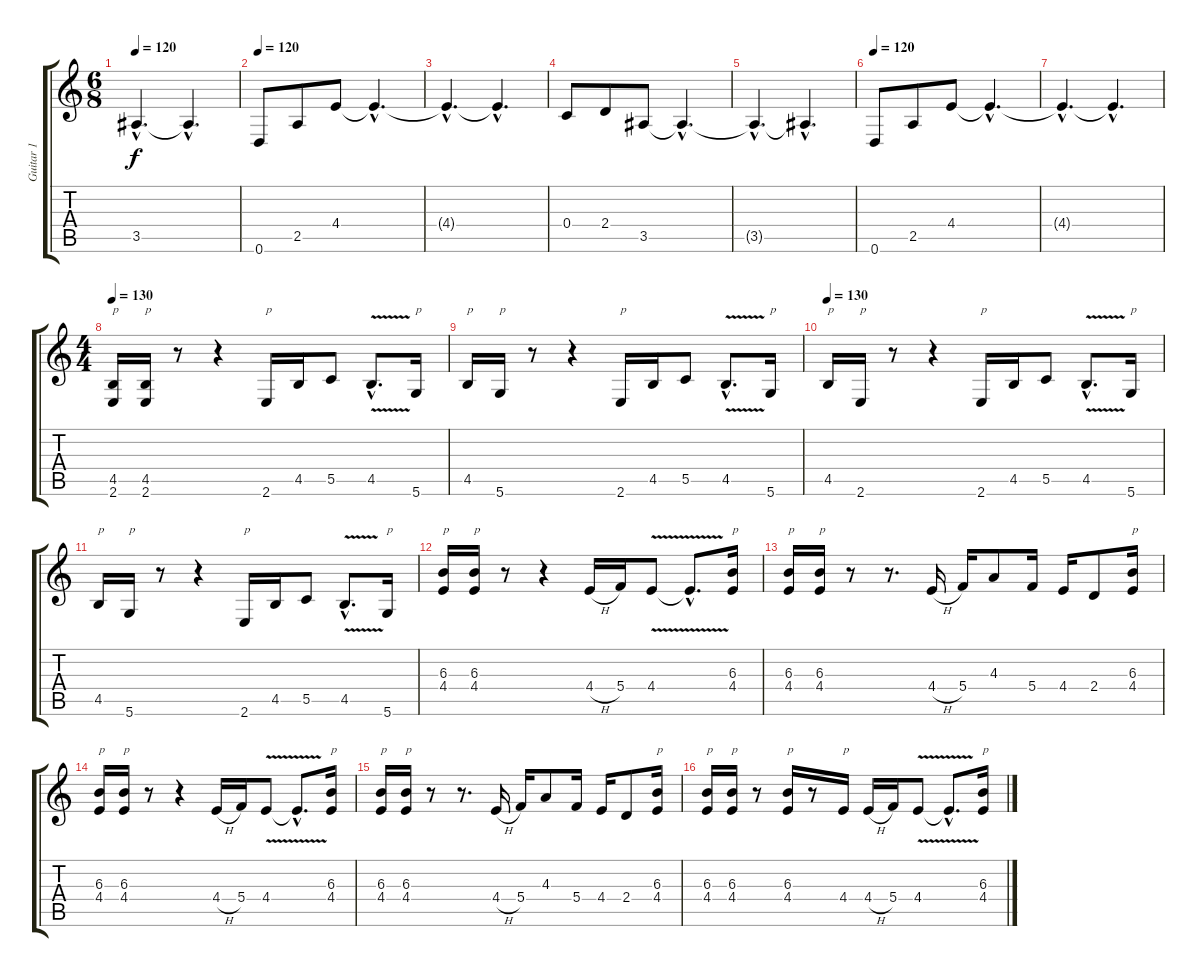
\track ("Guitar 1" "Guitar 1") {instrument distortionguitar}
\staff {score tabs}
\tuning (D4 A3 F3 C3 G2 D2) {hide}
\ts (6 8)
\tempo 120
\clef g2
\ks c
3.5{hac t}.4{d dy f} 3.5{hac t}.4{d} |
\tempo 120
0.6.8 2.5.8 4.4.8 4.4{hac t}.4{d} |
4.4{hac t}.4{d} 4.4{hac t}.4{d} |
0.4.8 2.4.8 3.5.8 3.5{hac t}.4{d} |
3.5{hac t}.4{d} 3.5{hac t}.4{d} |
\tempo 120
0.6.8 2.5.8 4.4.8 4.4{hac t}.4{d} |
4.4{hac t}.4{d} 4.4{hac t}.4{d} |
\ts (4 4)
\tempo 130
(4.5 2.6).16{txt "p"} (4.5 2.6).16{txt "p"} r.8 r.4 2.6.16{txt "p"} 4.5.16 5.5.8 4.5{v hac}.8{d} 5.6.16{txt "p"} |
4.5.16{txt "p"} 5.6.16{txt "p"} r.8 r.4 2.6.16{txt "p"} 4.5.16 5.5.8 4.5{v hac}.8{d} 5.6.16{txt "p"} |
\tempo 130
4.5.16{txt "p"} 2.6.16{txt "p"} r.8 r.4 2.6.16{txt "p"} 4.5.16 5.5.8 4.5{v hac}.8{d} 5.6.16{txt "p"} |
4.5.16{txt "p"} 5.6.16{txt "p"} r.8 r.4 2.6.16{txt "p"} 4.5.16 5.5.8 4.5{v hac}.8{d} 5.6.16{txt "p"} |
(6.3 4.4).16{txt "p"} (6.3 4.4).16{txt "p"} r.8 r.4 4.4{h}.16 5.4.16 4.4{v}.8 4.4{hac t}.8{d} (6.3 4.4).16{txt "p"} |
(6.3 4.4).16{txt "p"} (6.3 4.4).16{txt "p"} r.8 r.8{d} 4.4{h}.16 5.4.16 4.3.8 5.4.16 4.4.16 2.4.8 (6.3 4.4).16{txt "p"} |
(6.3 4.4).16{txt "p"} (6.3 4.4).16{txt "p"} r.8 r.4 4.4{h}.16 5.4.16 4.4{v}.8 4.4{hac t}.8{d} (6.3 4.4).16{txt "p"} |
(6.3 4.4).16{txt "p"} (6.3 4.4).16{txt "p"} r.8 r.8{d} 4.4{h}.16 5.4.16 4.3.8 5.4.16 4.4.16 2.4.8 (6.3 4.4).16{txt "p"} |
(6.3 4.4).16{txt "p"} (6.3 4.4).16{txt "p"} r.8 (6.3 4.4).16{txt "p"} r.8 4.4.16{txt "p"} 4.4{h}.16 5.4.16 4.4{v}.8 4.4{hac t}.8{d} (6.3 4.4).16{txt "p"}
